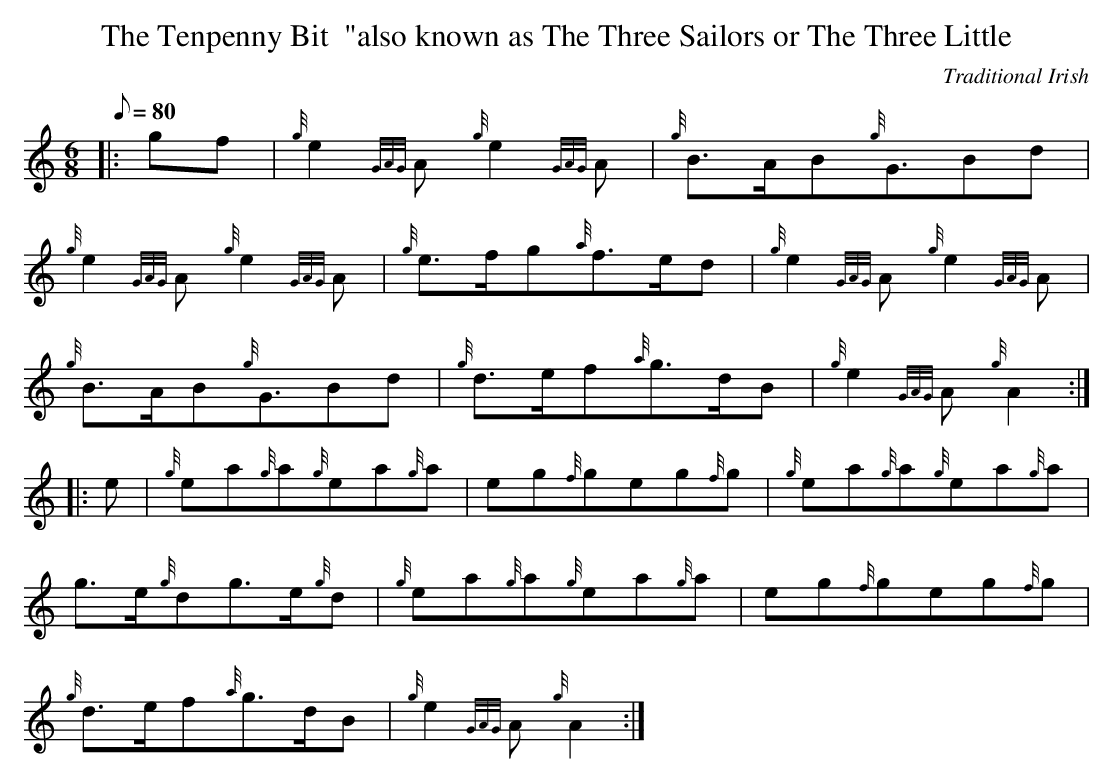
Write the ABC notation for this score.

X:1
T:The Tenpenny Bit  "also known as The Three Sailors or The Three Little
M:6/8
L:1/8
Q:80
C:Traditional Irish
K:HP
|: gf | \
{g}e2{GAG}A{g}e2{GAG}A | \
{g}B3/2A/2B{g}G3/2Bd |
{g}e2{GAG}A{g}e2{GAG}A | \
{g}e3/2f/2g{a}f3/2e/2d | \
{g}e2{GAG}A{g}e2{GAG}A |
{g}B3/2A/2B{g}G3/2Bd | \
{g}d3/2e/2f{a}g3/2d/2B | \
{g}e2{GAG}A{g}A2 ::
e | \
{g}ea{g}a{g}ea{g}a | \
eg{f}geg{f}g | \
{g}ea{g}a{g}ea{g}a |
g3/2e/2{g}dg3/2e/2{g}d | \
{g}ea{g}a{g}ea{g}a | \
eg{f}geg{f}g |
{g}d3/2e/2f{a}g3/2d/2B | \
{g}e2{GAG}A{g}A2 :|
